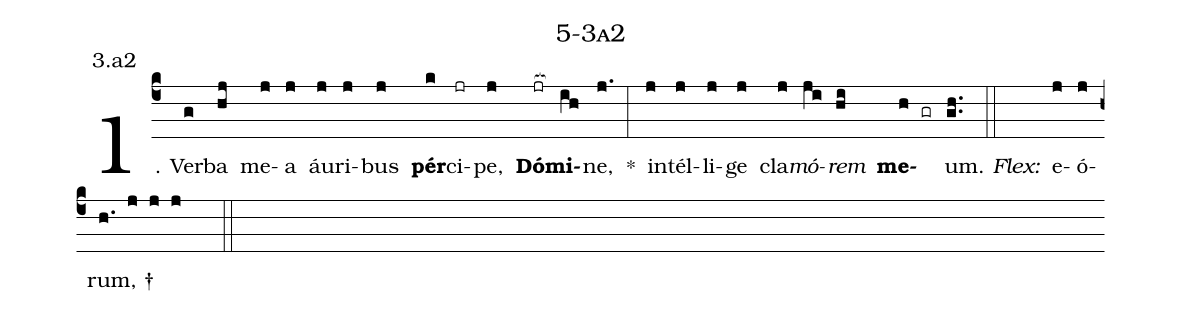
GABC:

name: 5-3a2;
annotation: 3.a2;
%%
(c4)1. Ver(g)ba(hj) me(j)a(j) áu(j)ri(j)bus(j) <b>pér</b>(k)ci(jr)pe,(j) <b>Dó</b>(jr[ocb:1{])<b>mi</b>(ih[ocb:0}])ne,(j.) *(:) in(j)tél(j)li(j)ge(j) cla(j)<i>mó</i>(ji)<i>rem</i>(hi) <b>me</b>(h gr)um.(gh..) (::)
<i>Flex:</i>()  e(j)ó(j)rum, †(h. j j j  ::)
